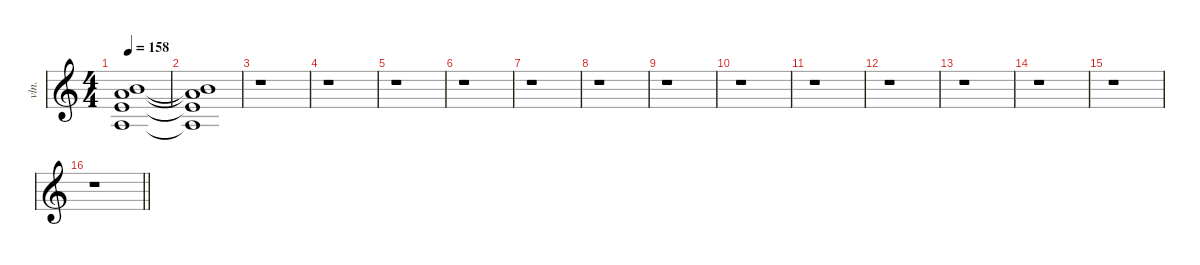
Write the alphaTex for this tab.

\defaultSystemsLayout 4
\hideDynamics
\bracketExtendMode groupsimilarinstruments
\otherSystemsTrackNameOrientation horizontal
\track ("Keyboards" "vln.") {instrument synthstrings1}
\staff {score}
\tuning (E4 B3 G3 D3 A2 E2)
\ts (4 4)
\tempo 158
\clef g2
\ks aminor
(12.2{t} 14.3{t} 14.4{t} 12.5{t}).1{dy f beam Up} |
(12.2{t} 14.3{t} 14.4{t} 12.5{t}).1{beam Up} |
r.1{beam Down} |
r.1{beam Down} |
r.1{beam Down} |
r.1{beam Down} |
r.1{beam Down} |
r.1{beam Down} |
r.1{beam Down} |
r.1{beam Down} |
r.1{beam Down} |
r.1{beam Down} |
r.1{beam Down} |
r.1{beam Down} |
r.1{beam Down} |
\barLineRight lightlight
r.1{beam Down}
